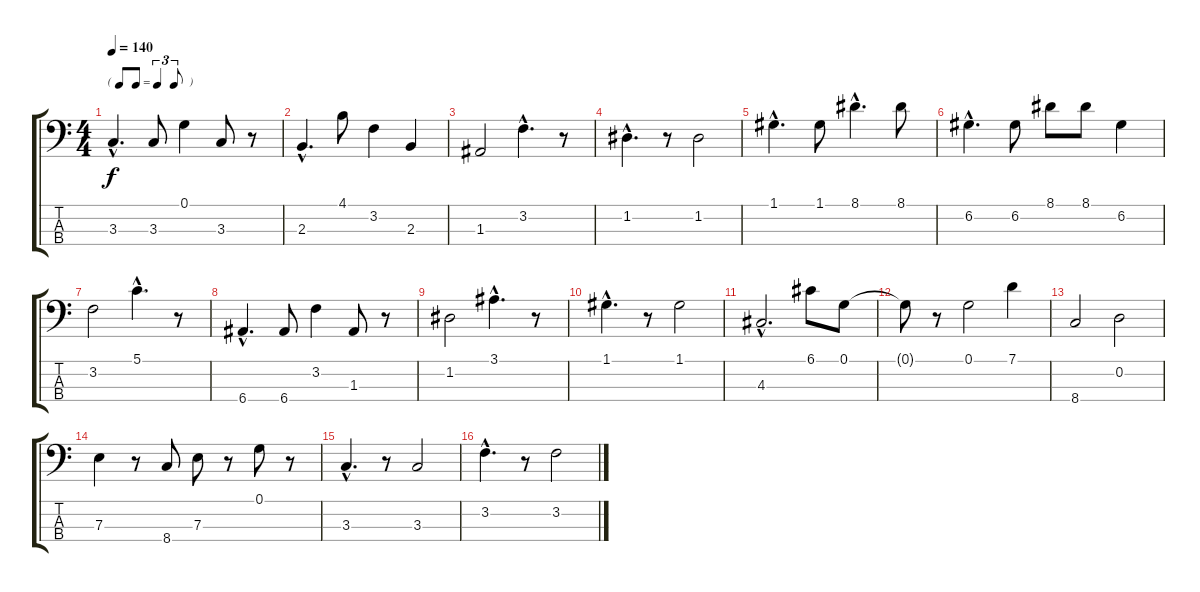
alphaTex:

\track "" {instrument slapbass1}
\staff {score tabs}
\tuning (G2 D2 A1 E1) {hide}
\ts (4 4)
\tf triplet8th
\tempo 140
\clef f4
\ks c
3.3{hac}.4{d dy f} 3.3.8 0.1.4 3.3.8 r.8 |
2.3{hac}.4{d} 4.1.8 3.2.4 2.3.4 |
1.3.2 3.2{hac}.4{d} r.8 |
1.2{hac}.4{d} r.8 1.2.2 |
1.1{hac}.4{d} 1.1.8 8.1{hac}.4{d} 8.1.8 |
6.2{hac}.4{d} 6.2.8 8.1.8 8.1.8 6.2.4 |
3.2.2 5.1{hac}.4{d} r.8 |
6.4{hac}.4{d} 6.4.8 3.2.4 1.3.8 r.8 |
1.2.2 3.1{hac}.4{d} r.8 |
1.1{hac}.4{d} r.8 1.1.2 |
4.3{hac}.2{d} 6.1.8 0.1.8 |
0.1{t}.8 r.8 0.1.2 7.1.4 |
8.4.2 0.2.2 |
7.3.4 r.8 8.4.8 7.3.8 r.8 0.1.8 r.8 |
3.3{hac}.4{d} r.8 3.3.2 |
3.2{hac}.4{d} r.8 3.2.2
